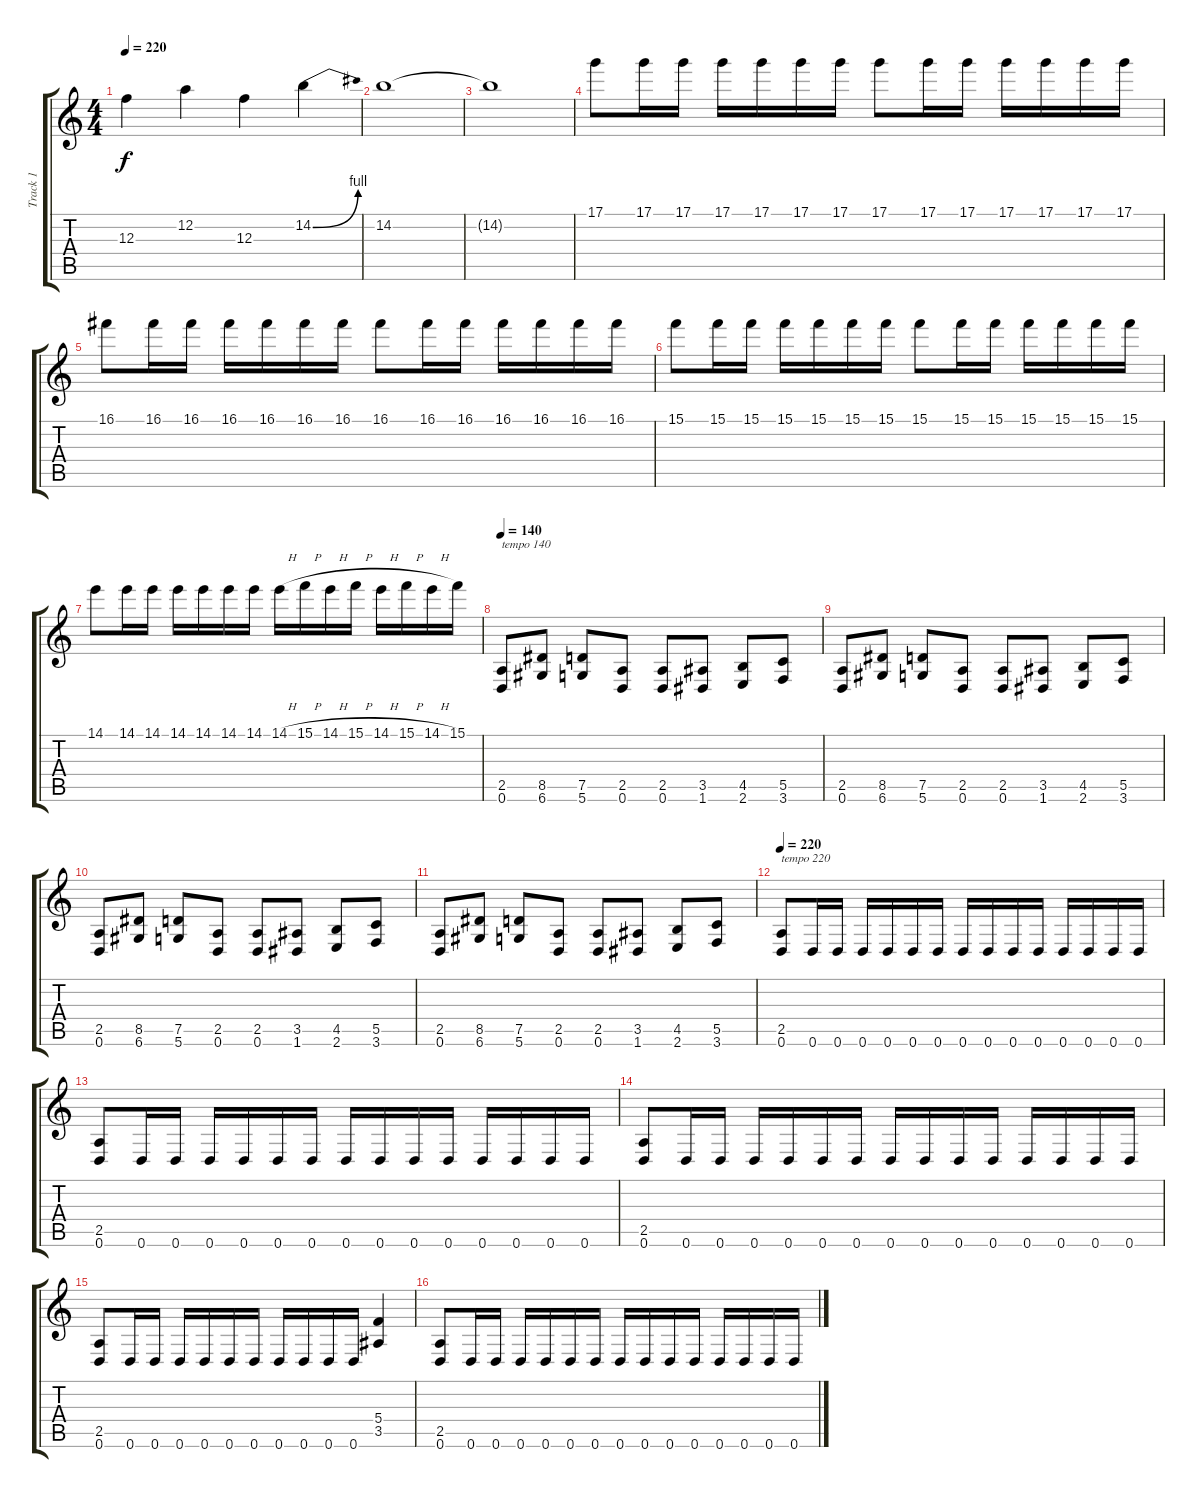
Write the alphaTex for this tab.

\track ("Track 1" "Track 1") {instrument distortionguitar}
\staff {score tabs}
\tuning (D4 A3 F3 C3 G2 D2) {hide}
\ts (4 4)
\tempo 220
\clef g2
\ks c
12.3.4{dy f} 12.2.4 12.3.4 14.2{be (bend 0 0 60 4)}.4 |
14.2.1 |
14.2{t}.1 |
17.1.8 17.1.16 17.1.16 17.1.16 17.1.16 17.1.16 17.1.16 17.1.8 17.1.16 17.1.16 17.1.16 17.1.16 17.1.16 17.1.16 |
16.1.8 16.1.16 16.1.16 16.1.16 16.1.16 16.1.16 16.1.16 16.1.8 16.1.16 16.1.16 16.1.16 16.1.16 16.1.16 16.1.16 |
15.1.8 15.1.16 15.1.16 15.1.16 15.1.16 15.1.16 15.1.16 15.1.8 15.1.16 15.1.16 15.1.16 15.1.16 15.1.16 15.1.16 |
14.1.8 14.1.16 14.1.16 14.1.16 14.1.16 14.1.16 14.1.16 14.1{h}.16 15.1{h}.16 14.1{h}.16 15.1{h}.16 14.1{h}.16 15.1{h}.16 14.1{h}.16 15.1.16 |
\tempo 140
(2.5 0.6).8{txt "tempo 140"} (8.5 6.6).8 (7.5 5.6).8 (2.5 0.6).8 (2.5 0.6).8 (3.5 1.6).8 (4.5 2.6).8 (5.5 3.6).8 |
(2.5 0.6).8 (8.5 6.6).8 (7.5 5.6).8 (2.5 0.6).8 (2.5 0.6).8 (3.5 1.6).8 (4.5 2.6).8 (5.5 3.6).8 |
(2.5 0.6).8 (8.5 6.6).8 (7.5 5.6).8 (2.5 0.6).8 (2.5 0.6).8 (3.5 1.6).8 (4.5 2.6).8 (5.5 3.6).8 |
(2.5 0.6).8 (8.5 6.6).8 (7.5 5.6).8 (2.5 0.6).8 (2.5 0.6).8 (3.5 1.6).8 (4.5 2.6).8 (5.5 3.6).8 |
\tempo 220
(2.5 0.6).8{txt "tempo 220"} 0.6.16 0.6.16 0.6.16 0.6.16 0.6.16 0.6.16 0.6.16 0.6.16 0.6.16 0.6.16 0.6.16 0.6.16 0.6.16 0.6.16 |
(2.5 0.6).8 0.6.16 0.6.16 0.6.16 0.6.16 0.6.16 0.6.16 0.6.16 0.6.16 0.6.16 0.6.16 0.6.16 0.6.16 0.6.16 0.6.16 |
(2.5 0.6).8 0.6.16 0.6.16 0.6.16 0.6.16 0.6.16 0.6.16 0.6.16 0.6.16 0.6.16 0.6.16 0.6.16 0.6.16 0.6.16 0.6.16 |
(2.5 0.6).8 0.6.16 0.6.16 0.6.16 0.6.16 0.6.16 0.6.16 0.6.16 0.6.16 0.6.16 0.6.16 (5.4 3.5).4 |
(2.5 0.6).8 0.6.16 0.6.16 0.6.16 0.6.16 0.6.16 0.6.16 0.6.16 0.6.16 0.6.16 0.6.16 0.6.16 0.6.16 0.6.16 0.6.16
